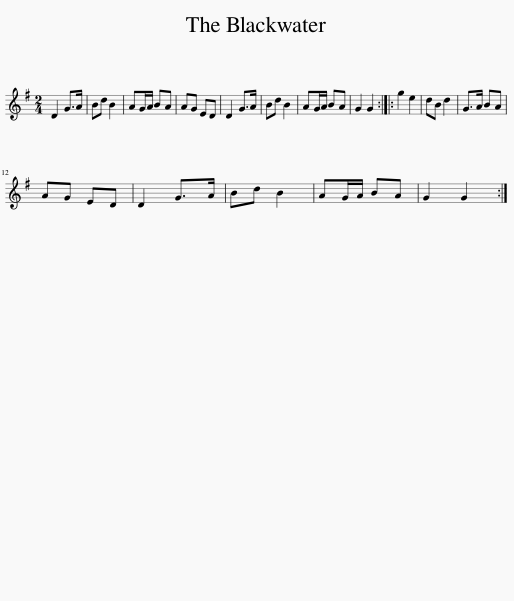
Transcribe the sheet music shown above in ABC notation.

X:1
L:1/8
M:2/4
I:linebreak $
K:G
V:1 treble
V:1
 D2 G>A | Bd B2 | AG/A/ BA | AG ED | D2 G>A | %5
 Bd B2 | AG/A/ BA | G2 G2 :: g2 e2 | dB d2 | %10
 G>A BA |$ AG ED | D2 G>A | Bd B2 | AG/A/ BA | %15
 G2 G2 :| %16
